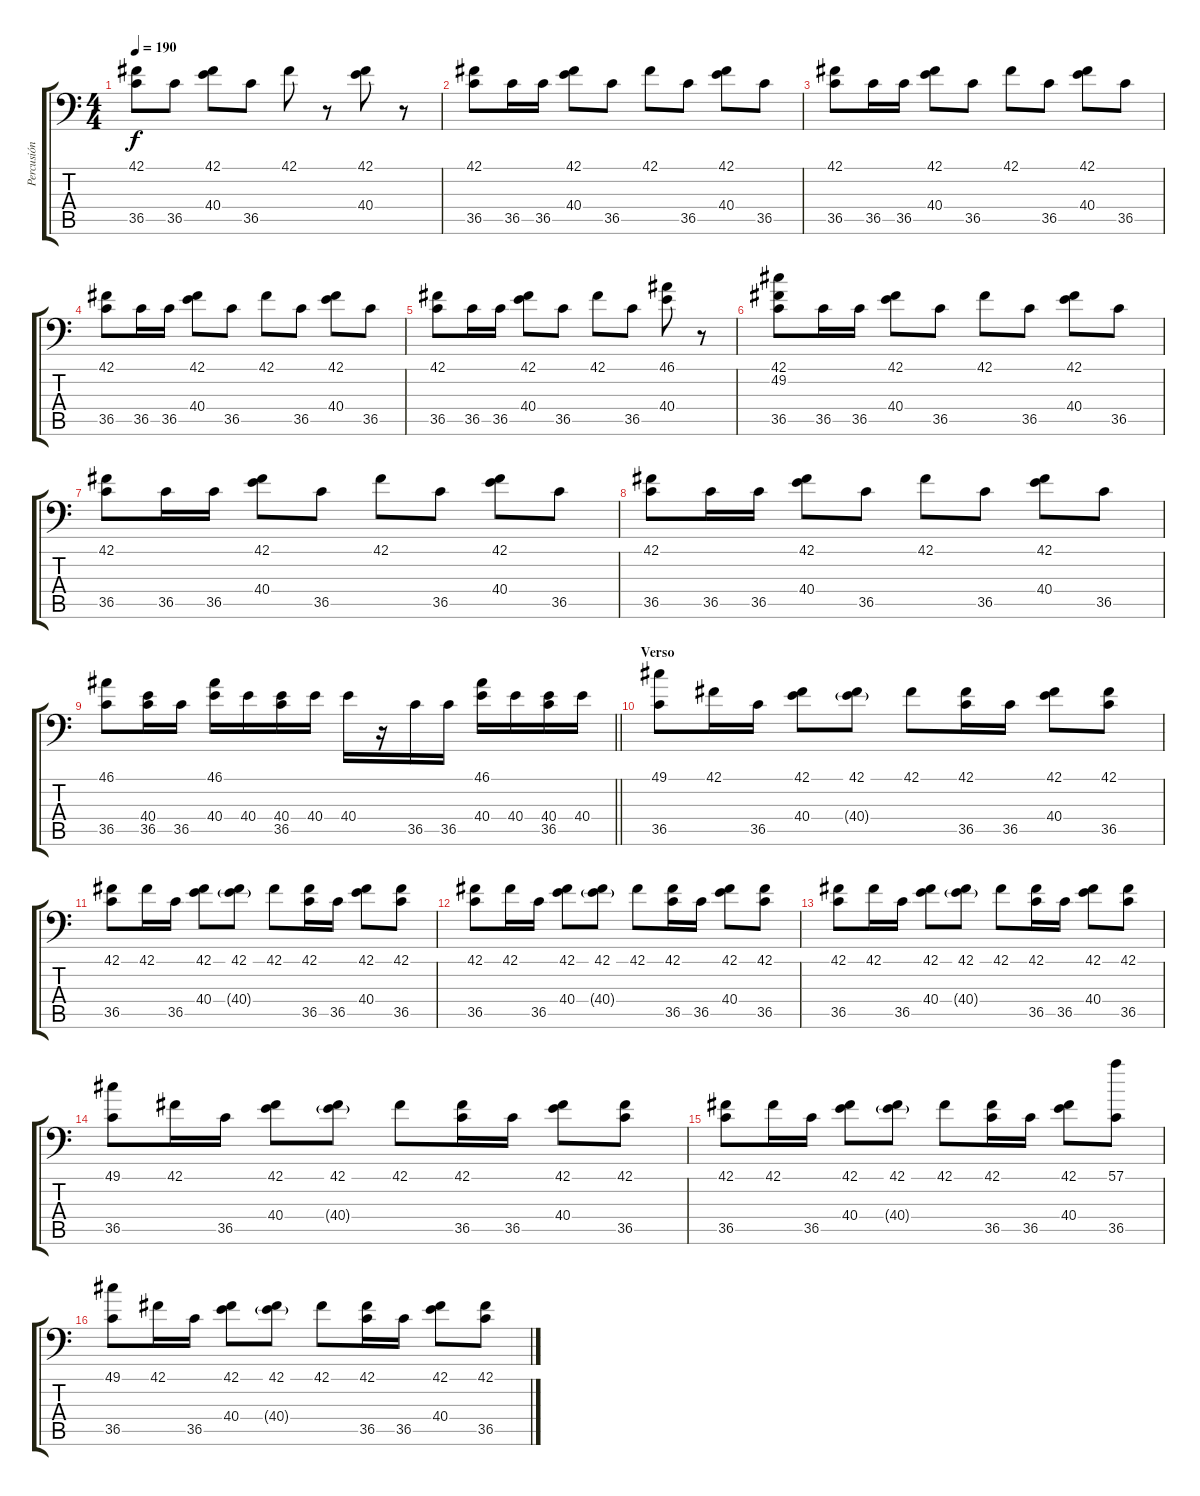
\track ("Percusión" "Percusión") {instrument tinklebell}
\staff {score tabs}
\tuning (C-1 C-1 C-1 C-1 C-1 C-1) {hide}
\ts (4 4)
\tempo 190
\clef f4
\ks c
(42.1 36.5).8{dy f} 36.5.8 (42.1 40.4).8 36.5.8 42.1.8 r.8 (42.1 40.4).8 r.8 |
(42.1 36.5).8 36.5.16 36.5.16 (42.1 40.4).8 36.5.8 42.1.8 36.5.8 (42.1 40.4).8 36.5.8 |
(42.1 36.5).8 36.5.16 36.5.16 (42.1 40.4).8 36.5.8 42.1.8 36.5.8 (42.1 40.4).8 36.5.8 |
(42.1 36.5).8 36.5.16 36.5.16 (42.1 40.4).8 36.5.8 42.1.8 36.5.8 (42.1 40.4).8 36.5.8 |
(42.1 36.5).8 36.5.16 36.5.16 (42.1 40.4).8 36.5.8 42.1.8 36.5.8 (46.1 40.4).8 r.8 |
(42.1 49.2 36.5).8 36.5.16 36.5.16 (42.1 40.4).8 36.5.8 42.1.8 36.5.8 (42.1 40.4).8 36.5.8 |
(42.1 36.5).8 36.5.16 36.5.16 (42.1 40.4).8 36.5.8 42.1.8 36.5.8 (42.1 40.4).8 36.5.8 |
(42.1 36.5).8 36.5.16 36.5.16 (42.1 40.4).8 36.5.8 42.1.8 36.5.8 (42.1 40.4).8 36.5.8 |
\barLineRight lightlight
(46.1 36.5).8 (40.4 36.5).16 36.5.16 (46.1 40.4).16 40.4.16 (40.4 36.5).16 40.4.16 40.4.16 r.16 36.5.16 36.5.16 (46.1 40.4).16 40.4.16 (40.4 36.5).16 40.4.16 |
\section ("" "Verso")
(49.1 36.5).8 42.1.16 36.5.16 (42.1 40.4).8 (42.1 40.4{g}).8 42.1.8 (42.1 36.5).16 36.5.16 (42.1 40.4).8 (42.1 36.5).8 |
(42.1 36.5).8 42.1.16 36.5.16 (42.1 40.4).8 (42.1 40.4{g}).8 42.1.8 (42.1 36.5).16 36.5.16 (42.1 40.4).8 (42.1 36.5).8 |
(42.1 36.5).8 42.1.16 36.5.16 (42.1 40.4).8 (42.1 40.4{g}).8 42.1.8 (42.1 36.5).16 36.5.16 (42.1 40.4).8 (42.1 36.5).8 |
(42.1 36.5).8 42.1.16 36.5.16 (42.1 40.4).8 (42.1 40.4{g}).8 42.1.8 (42.1 36.5).16 36.5.16 (42.1 40.4).8 (42.1 36.5).8 |
(49.1 36.5).8 42.1.16 36.5.16 (42.1 40.4).8 (42.1 40.4{g}).8 42.1.8 (42.1 36.5).16 36.5.16 (42.1 40.4).8 (42.1 36.5).8 |
(42.1 36.5).8 42.1.16 36.5.16 (42.1 40.4).8 (42.1 40.4{g}).8 42.1.8 (42.1 36.5).16 36.5.16 (42.1 40.4).8 (57.1 36.5).8 |
(49.1 36.5).8 42.1.16 36.5.16 (42.1 40.4).8 (42.1 40.4{g}).8 42.1.8 (42.1 36.5).16 36.5.16 (42.1 40.4).8 (42.1 36.5).8
